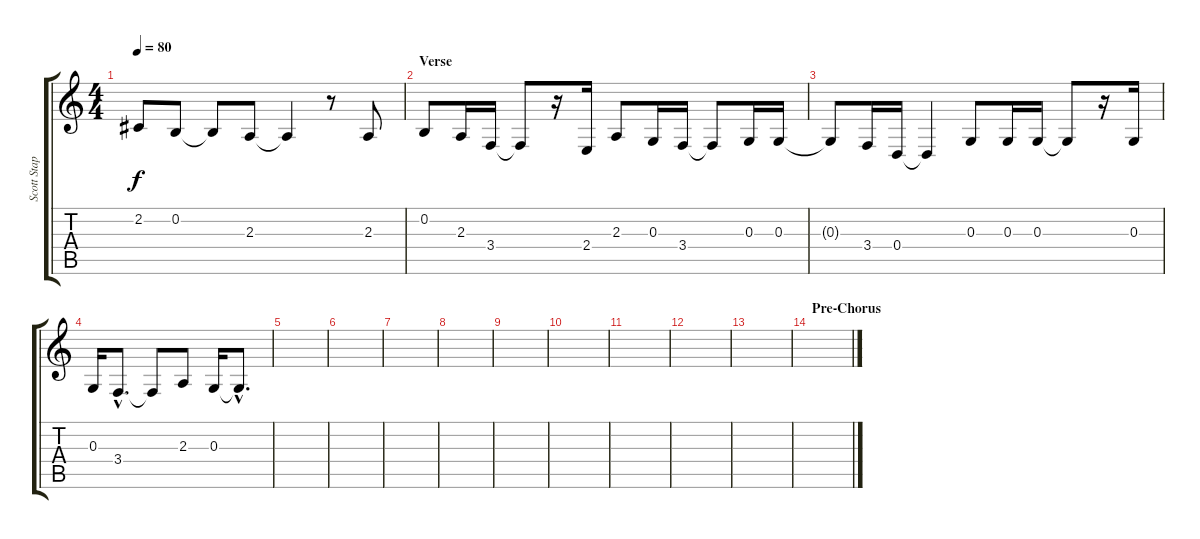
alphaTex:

\track ("Scott Stapp" "Scott Stap") {instrument tenorsax}
\staff {score tabs}
\tuning (E4 B3 G3 D3 A2 D2) {hide}
\ts (4 4)
\tempo 80
\clef g2
\ks c
2.2{t}.8{dy f} 0.2.8 0.2{t}.8 2.3.8 2.3{t}.4 r.8 2.3.8 |
\section ("" "Verse")
0.2.8 2.3.16 3.4.16 3.4{t}.8 r.16 2.4.16 2.3.8 0.3.16 3.4.16 3.4{t}.8 0.3.16 0.3.16 |
0.3{t}.8 3.4.16 0.4.16 0.4{t}.4 0.3.8 0.3.16 0.3.16 0.3{t}.8 r.16 0.3.16 |
0.3.16 3.4{hac}.8{d} 3.4{t}.8 2.3.8 0.3.16 0.3{hac t}.8{d} |
|
|
|
|
|
|
|
|
|
\section ("" "Pre-Chorus")
